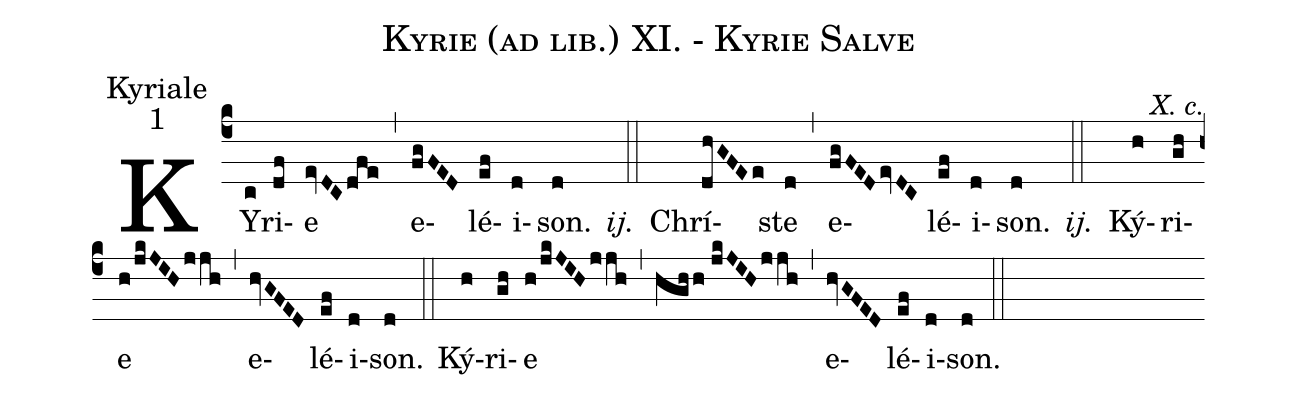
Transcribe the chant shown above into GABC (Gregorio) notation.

name:Kyrie (ad lib.) XI. - Kyrie Salve;
office-part:Kyriale;
mode:1;
commentary:X. c.;
%%
(c4) KY(c)ri(df)e(evDC/dfe) (,) e(fgFED)lé(ef)i(d)son.(d) <i>ij.</i>(::) Chrí(dhGFEe)ste(d) (,) e(fgFED/evDC)lé(ef)i(d)son.(d) <i>ij.</i>(::) Ký(h)ri(gh)e(h/jkJIH/jjh) (,) e(hvGFED)lé(ef)i(d)son.(d) (::) Ký(h)ri(gh)e(h/jkJIH/jjh)  (,) (hghh//jkJIH/jjh) (,) e(hvGFED)lé(ef)i(d)son.(d) (::)
